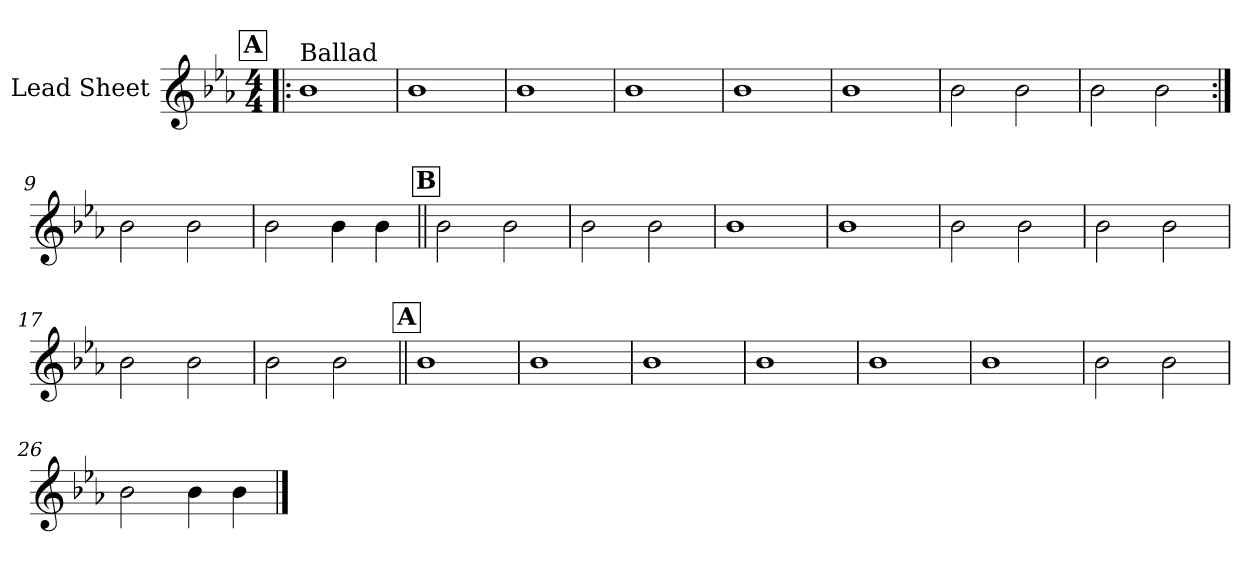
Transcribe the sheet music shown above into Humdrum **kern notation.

**kern
*part1
*staff1
*I"Lead Sheet
*clefG2
*k[b-e-a-]
*E-:
*M4/4
!!LO:REH:place=s1:a:fs=14:t=A
=1!|:
!LO:TX:a:t=Ballad
1b-
=2
1b-
=3
1b-
=4
1b-
!!LO:LB:g=z
=5
1b-
=6
1b-
=7
2b-\
2b-\
=8
2b-\
2b-\
!!LO:LB:g=z
=9:|!
2b-\
2b-\
=10
2b-\
4b-\
4b-\
!!LO:LB:g=z
!!LO:REH:place=s1:a:fs=14:t=B
=11||
2b-\
2b-\
=12
2b-\
2b-\
=13
1b-
=14
1b-
!!LO:LB:g=z
=15
2b-\
2b-\
=16
2b-\
2b-\
=17
2b-\
2b-\
=18
2b-\
2b-\
!!LO:LB:g=z
!!LO:REH:place=s1:a:fs=14:t=A
=19||
1b-
=20
1b-
=21
1b-
=22
1b-
!!LO:LB:g=z
=23
1b-
=24
1b-
=25
2b-\
2b-\
=26
2b-\
4b-\
4b-\
==
*-
